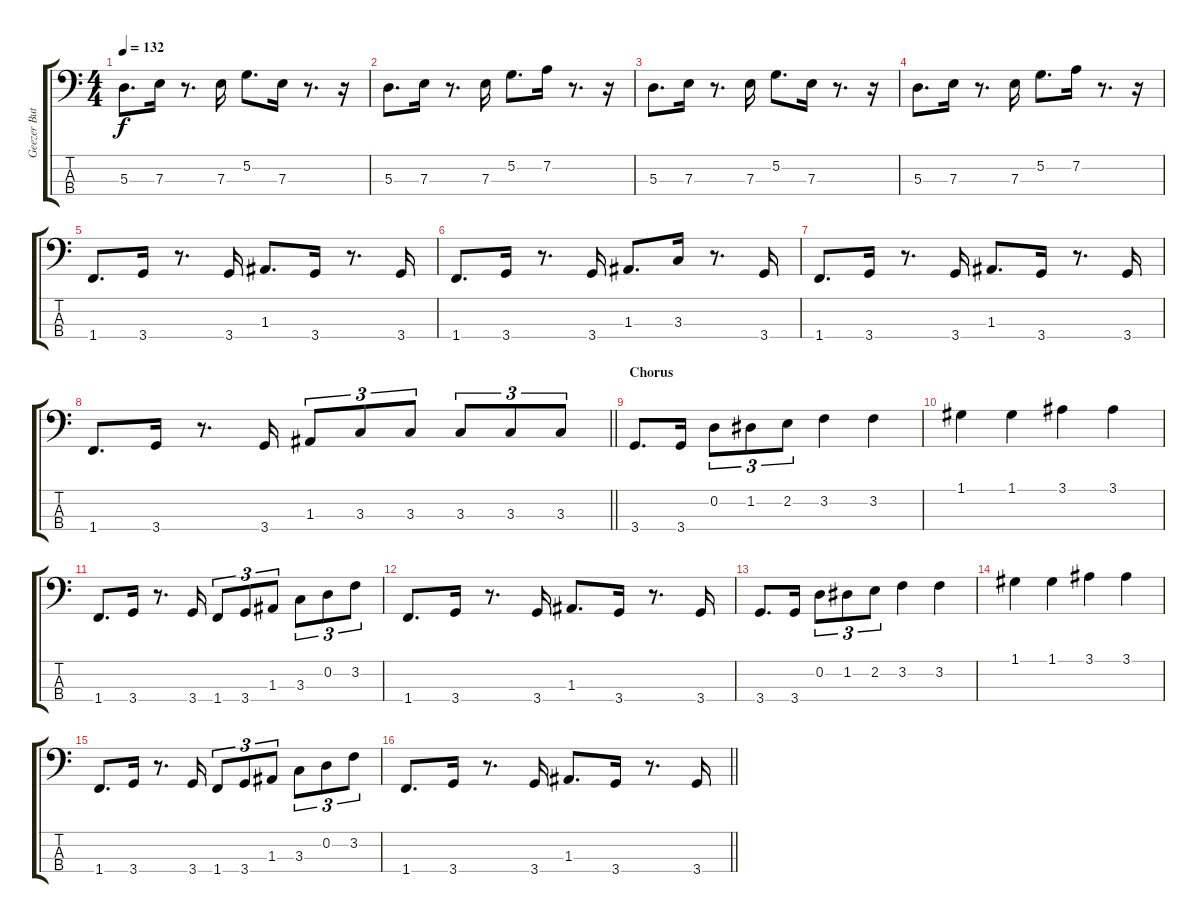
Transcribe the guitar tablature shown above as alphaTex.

\track ("Geezer Butler" "Geezer But") {instrument electricbassfinger}
\staff {score tabs}
\tuning (G2 D2 A1 E1) {hide}
\ts (4 4)
\tempo 132
\clef f4
\ks c
5.3.8{d dy f} 7.3.16 r.8{d} 7.3.16 5.2.8{d} 7.3.16 r.8{d} r.16 |
5.3.8{d} 7.3.16 r.8{d} 7.3.16 5.2.8{d} 7.2.16 r.8{d} r.16 |
5.3.8{d} 7.3.16 r.8{d} 7.3.16 5.2.8{d} 7.3.16 r.8{d} r.16 |
5.3.8{d} 7.3.16 r.8{d} 7.3.16 5.2.8{d} 7.2.16 r.8{d} r.16 |
1.4.8{d} 3.4.16 r.8{d} 3.4.16 1.3.8{d} 3.4.16 r.8{d} 3.4.16 |
1.4.8{d} 3.4.16 r.8{d} 3.4.16 1.3.8{d} 3.3.16 r.8{d} 3.4.16 |
1.4.8{d} 3.4.16 r.8{d} 3.4.16 1.3.8{d} 3.4.16 r.8{d} 3.4.16 |
\barLineRight lightlight
1.4.8{d} 3.4.16 r.8{d} 3.4.16 1.3.8{tu (3 2)} 3.3.8{tu (3 2)} 3.3.8{tu (3 2)} 3.3.8{tu (3 2)} 3.3.8{tu (3 2)} 3.3.8{tu (3 2)} |
\section ("" "Chorus")
3.4.8{d} 3.4.16 0.2.8{tu (3 2)} 1.2.8{tu (3 2)} 2.2.8{tu (3 2)} 3.2.4 3.2.4 |
1.1.4 1.1.4 3.1.4 3.1.4 |
1.4.8{d} 3.4.16 r.8{d} 3.4.16 1.4.8{tu (3 2)} 3.4.8{tu (3 2)} 1.3.8{tu (3 2)} 3.3.8{tu (3 2)} 0.2.8{tu (3 2)} 3.2.8{tu (3 2)} |
1.4.8{d} 3.4.16 r.8{d} 3.4.16 1.3.8{d} 3.4.16 r.8{d} 3.4.16 |
3.4.8{d} 3.4.16 0.2.8{tu (3 2)} 1.2.8{tu (3 2)} 2.2.8{tu (3 2)} 3.2.4 3.2.4 |
1.1.4 1.1.4 3.1.4 3.1.4 |
1.4.8{d} 3.4.16 r.8{d} 3.4.16 1.4.8{tu (3 2)} 3.4.8{tu (3 2)} 1.3.8{tu (3 2)} 3.3.8{tu (3 2)} 0.2.8{tu (3 2)} 3.2.8{tu (3 2)} |
\barLineRight lightlight
1.4.8{d} 3.4.16 r.8{d} 3.4.16 1.3.8{d} 3.4.16 r.8{d} 3.4.16
